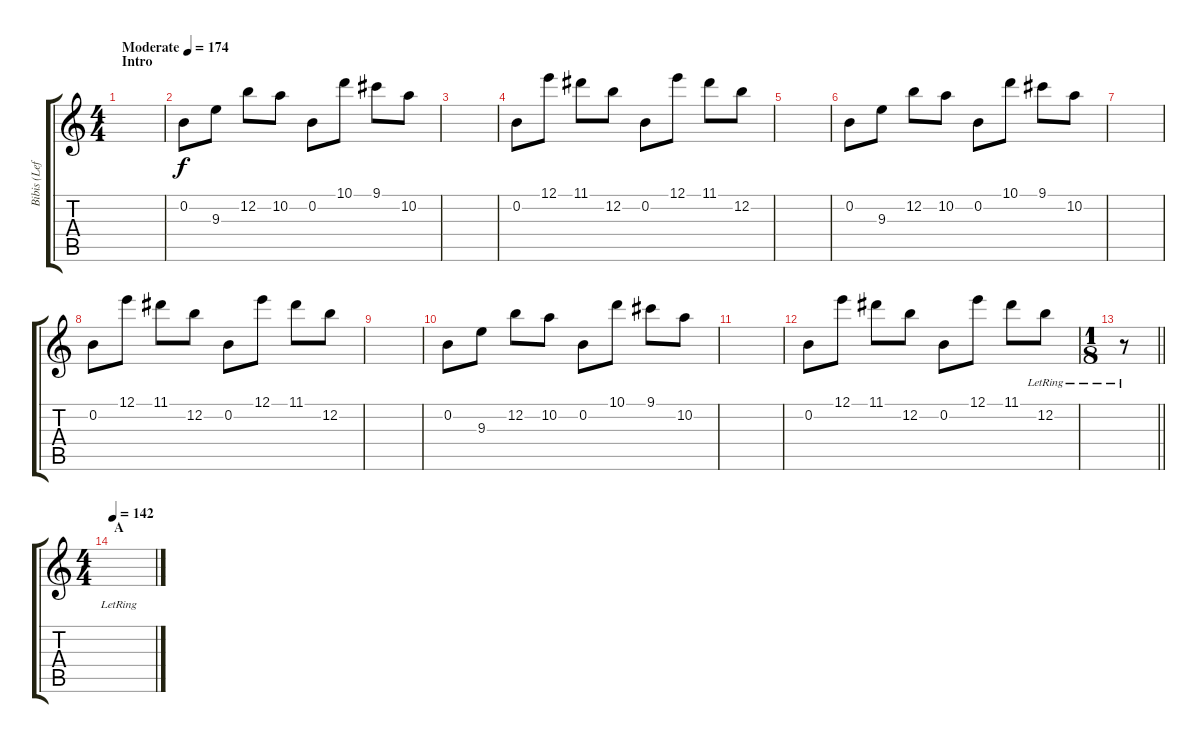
\track ("Bibis (Left)" "Bibis (Lef") {instrument overdrivenguitar}
\staff {score tabs}
\tuning (E4 B3 G3 D3 A2 E2) {hide}
\ts (4 4)
\section ("" "Intro")
\tempo (174 "Moderate")
\clef g2
\ks c
|
0.2.8 9.3.8 12.2.8 10.2.8 0.2.8 10.1.8 9.1.8 10.2.8 |
|
0.2.8 12.1.8 11.1.8 12.2.8 0.2.8 12.1.8 11.1.8 12.2.8 |
|
0.2.8 9.3.8 12.2.8 10.2.8 0.2.8 10.1.8 9.1.8 10.2.8 |
|
0.2.8 12.1.8 11.1.8 12.2.8 0.2.8 12.1.8 11.1.8 12.2.8 |
|
0.2.8 9.3.8 12.2.8 10.2.8 0.2.8 10.1.8 9.1.8 10.2.8 |
|
0.2.8 12.1.8 11.1.8 12.2.8 0.2.8 12.1.8 11.1.8 12.2{lr}.8 |
\ts (1 8)
\barLineRight lightlight
r.8 |
\ts (4 4)
\section ("" "A")
\tempo 142
